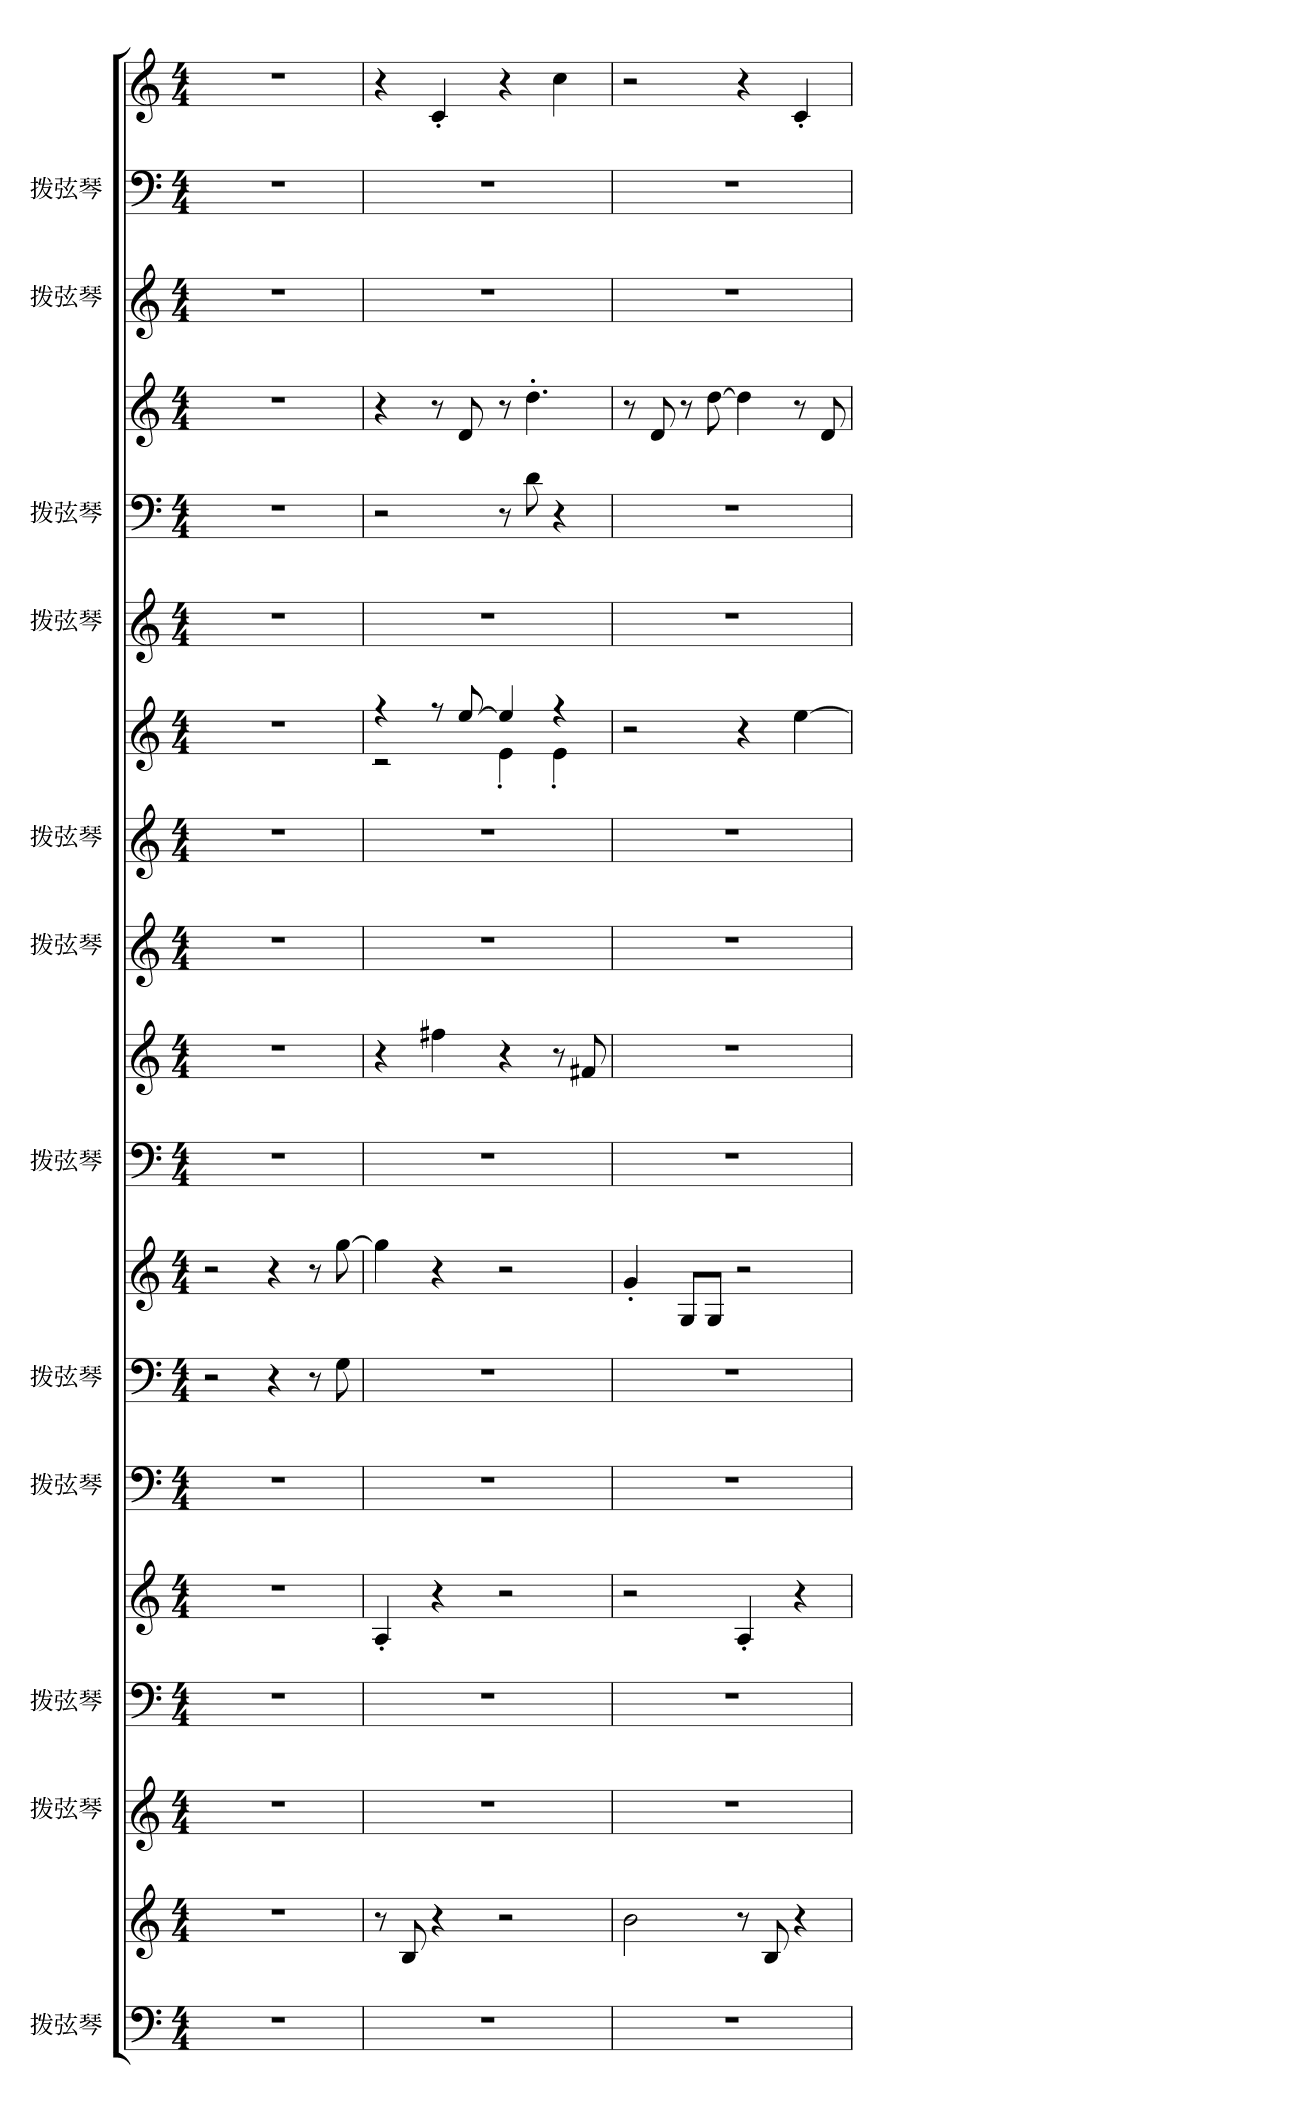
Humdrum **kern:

**kern	**kern	**kern	**kern	**kern	**kern	**kern	**kern	**kern	**kern	**kern	**kern	**kern	**kern	**kern	**kern	**kern	**kern	**kern
*part12	*part12	*part11	*part10	*part10	*part9	*part8	*part8	*part7	*part7	*part6	*part5	*part5	*part4	*part3	*part3	*part2	*part1	*part1
*staff19	*staff18	*staff17	*staff16	*staff15	*staff14	*staff13	*staff12	*staff11	*staff10	*staff9	*staff8	*staff7	*staff6	*staff5	*staff4	*staff3	*staff2	*staff1
*I"拨弦琴	*	*I"拨弦琴	*I"拨弦琴	*	*I"拨弦琴	*I"拨弦琴	*	*I"拨弦琴	*	*I"拨弦琴	*I"拨弦琴	*	*I"拨弦琴	*I"拨弦琴	*	*I"拨弦琴	*I"拨弦琴	*
*clefF4	*clefG2	*clefG2	*clefF4	*clefG2	*clefF4	*clefF4	*clefG2	*clefF4	*clefG2	*clefG2	*clefG2	*clefG2	*clefG2	*clefF4	*clefG2	*clefG2	*clefF4	*clefG2
*k[]	*k[]	*k[]	*k[]	*k[]	*k[]	*k[]	*k[]	*k[]	*k[]	*k[]	*k[]	*k[]	*k[]	*k[]	*k[]	*k[]	*k[]	*k[]
*M4/4	*M4/4	*M4/4	*M4/4	*M4/4	*M4/4	*M4/4	*M4/4	*M4/4	*M4/4	*M4/4	*M4/4	*M4/4	*M4/4	*M4/4	*M4/4	*M4/4	*M4/4	*M4/4
*MM110	*MM110	*MM110	*MM110	*MM110	*MM110	*MM110	*MM110	*MM110	*MM110	*MM110	*MM110	*MM110	*MM110	*MM110	*MM110	*MM110	*MM110	*MM110
=1	=1	=1	=1	=1	=1	=1	=1	=1	=1	=1	=1	=1	=1	=1	=1	=1	=1	=1
1r	1r	1r	1r	1r	1r	2r	2r	1r	1r	1r	1r	1r	1r	1r	1r	1r	1r	1r
.	.	.	.	.	.	4r	4r	.	.	.	.	.	.	.	.	.	.	.
.	.	.	.	.	.	8r	8r	.	.	.	.	.	.	.	.	.	.	.
.	.	.	.	.	.	8G\	[8gg\	.	.	.	.	.	.	.	.	.	.	.
=2	=2	=2	=2	=2	=2	=2	=2	=2	=2	=2	=2	=2	=2	=2	=2	=2	=2	=2
*	*	*	*	*	*	*	*	*	*	*	*	*^	*	*	*	*	*	*
1r	8r	1r	1r	4A'/	1r	1r	4gg\]	1r	4r	1r	1r	4r	2r	1r	2r	4r	1r	1r	4r
.	8B/	.	.	.	.	.	.	.	.	.	.	.	.	.	.	.	.	.	.
.	4r	.	.	4r	.	.	4r	.	4ff#X\	.	.	8r	.	.	.	8r	.	.	4c'/
.	.	.	.	.	.	.	.	.	.	.	.	[8ee/	.	.	.	8d/	.	.	.
.	2r	.	.	2r	.	.	2r	.	4r	.	.	4ee/]	4e'\	.	8r	8r	.	.	4r
.	.	.	.	.	.	.	.	.	.	.	.	.	.	.	8d\	4.dd'\	.	.	.
.	.	.	.	.	.	.	.	.	8r	.	.	4r	4e'\	.	4r	.	.	.	4cc\
.	.	.	.	.	.	.	.	.	8f#X/	.	.	.	.	.	.	.	.	.	.
*	*	*	*	*	*	*	*	*	*	*	*	*v	*v	*	*	*	*	*	*
=3	=3	=3	=3	=3	=3	=3	=3	=3	=3	=3	=3	=3	=3	=3	=3	=3	=3	=3
1r	2b\	1r	1r	2r	1r	1r	4g'/	1r	1r	1r	1r	2r	1r	1r	8r	1r	1r	2r
.	.	.	.	.	.	.	.	.	.	.	.	.	.	.	8d/	.	.	.
.	.	.	.	.	.	.	8G/L	.	.	.	.	.	.	.	8r	.	.	.
.	.	.	.	.	.	.	8G/J	.	.	.	.	.	.	.	[8dd\	.	.	.
.	8r	.	.	4A'/	.	.	2r	.	.	.	.	4r	.	.	4dd\]	.	.	4r
.	8B/	.	.	.	.	.	.	.	.	.	.	.	.	.	.	.	.	.
.	4r	.	.	4r	.	.	.	.	.	.	.	[4ee\	.	.	8r	.	.	4c'/
.	.	.	.	.	.	.	.	.	.	.	.	.	.	.	8d/	.	.	.
=	=	=	=	=	=	=	=	=	=	=	=	=	=	=	=	=	=	=
*-	*-	*-	*-	*-	*-	*-	*-	*-	*-	*-	*-	*-	*-	*-	*-	*-	*-	*-
